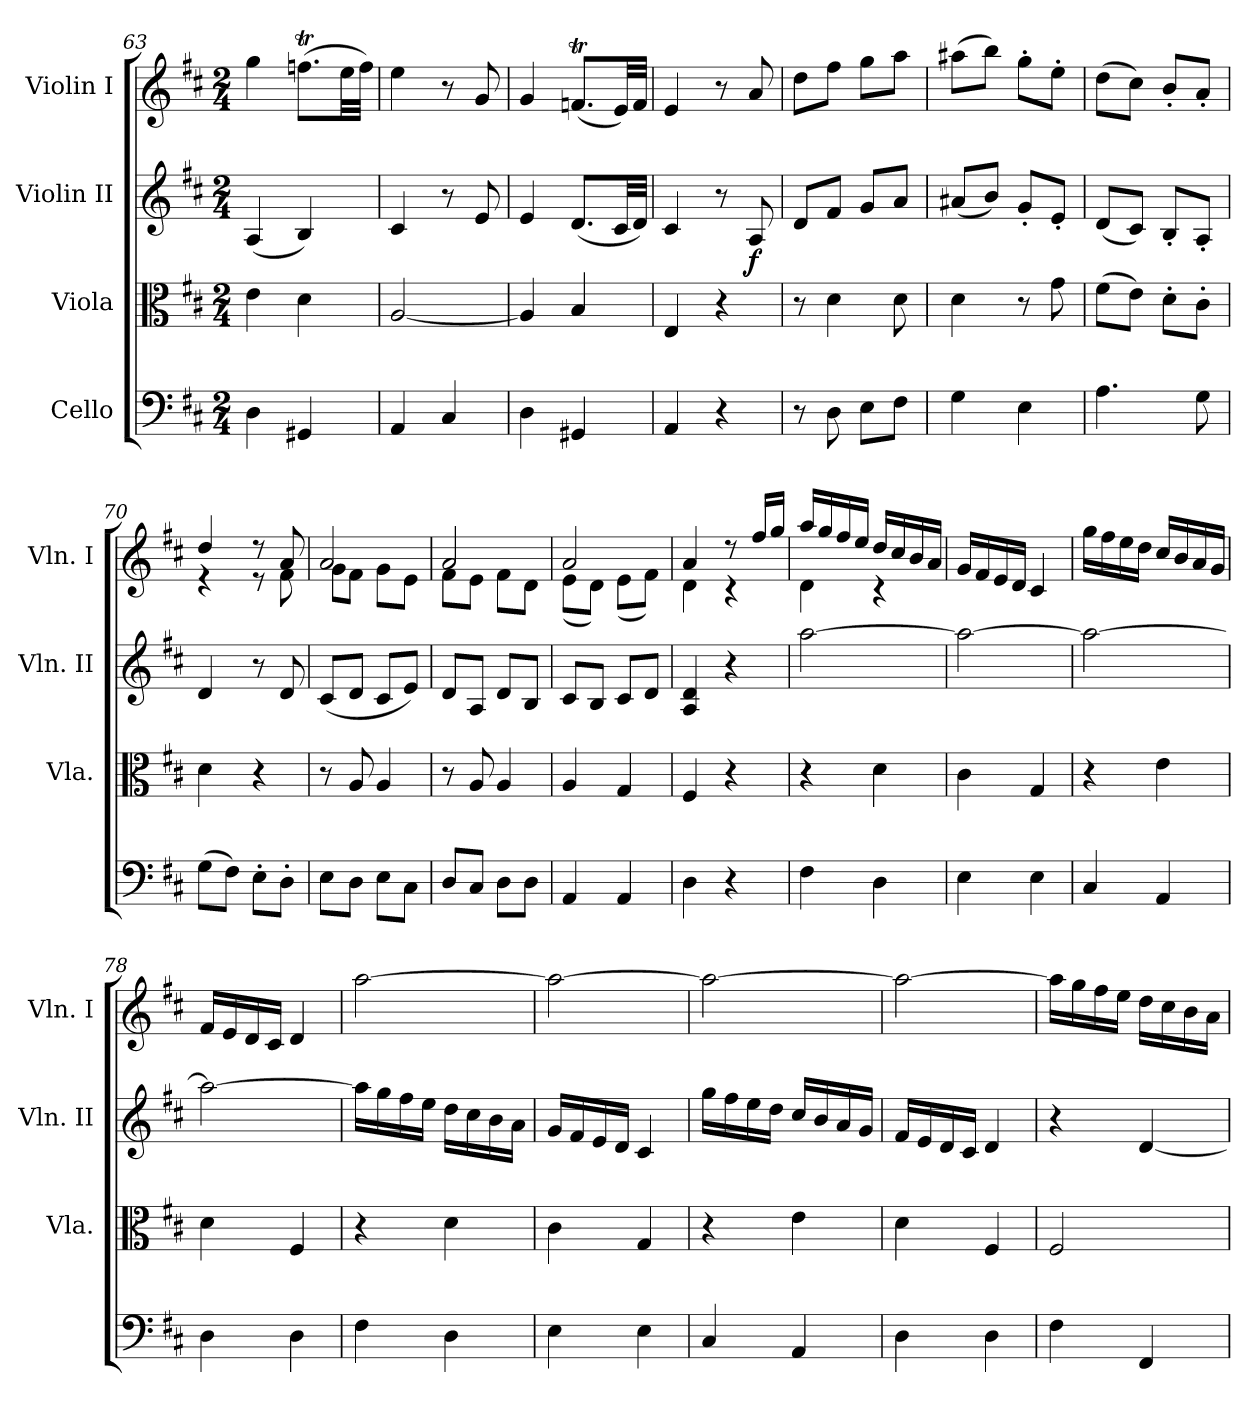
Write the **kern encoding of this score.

**kern	**kern	**kern	**dynam	**kern
*part4	*part3	*part2	*part2	*part1
*staff4	*staff3	*staff2	*staff2	*staff1
*I"Cello	*I"Viola	*I"Violin II	*	*I"Violin I
*	*I'Vla.	*I'Vln. II	*	*I'Vln. I
*clefF4	*clefC3	*clefG2	*	*clefG2
*k[f#c#]	*k[f#c#]	*k[f#c#]	*	*k[f#c#]
*D:	*D:	*D:	*	*D:
*M2/4	*M2/4	*M2/4	*	*M2/4
=63	=63	=63	=63	=63
4D	4e	(4A	.	4gg
4GG#X	4d	4B)	.	(8.ffnTL
.	.	.	.	32eeLL
.	.	.	.	32ffJJJ)
=64	=64	=64	=64	=64
4AA	[2A	4c#	.	4ee
4C#	.	8r	.	8r
.	.	8e	.	8g
=65	=65	=65	=65	=65
4D	4A]	4e	.	4g
4GG#X	4B	(8.dL	.	(8.fnTL
.	.	32c#LL	.	32eLL)
.	.	32dJJJ)	.	32fJJJ
=66	=66	=66	=66	=66
4AA	4E	4c#	.	4e
4r	4r	8r	.	8r
.	.	8A	f	8a
=67	=67	=67	=67	=67
8r	8r	8dL	.	8ddL
8D	4d	8f#J	.	8ff#J
8EL	.	8gL	.	8ggL
8F#J	8d	8aJ	.	8aaJ
=68	=68	=68	=68	=68
4G	4d	(8a#XL	.	(8aa#XL
.	.	8bJ)	.	8bbJ)
4E	8r	8g'L	.	8gg'L
.	8g	8e'J	.	8ee'J
=69	=69	=69	=69	=69
4.A	(8f#L	(8dL	.	(8ddL
.	8eJ)	8c#J)	.	8cc#J)
.	8d'L	8B'L	.	8b'L
8G	8c#'J	8A'J	.	8a'J
=70	=70	=70	=70	=70
*	*	*	*	*^
(8GL	4d	4d	.	4dd	4r
8F#J)	.	.	.	.	.
8E'L	4r	8r	.	8r	8r
8D'J	.	8d	.	8a	8f#
=71	=71	=71	=71	=71	=71
8EL	8r	(8c#L	.	2a	8gL
8DJ	8A	8dJ	.	.	8f#J
8EL	4A	8c#L	.	.	8gL
8C#J	.	8eJ)	.	.	8eJ
=72	=72	=72	=72	=72	=72
8DL	8r	8dL	.	2a	8f#L
8C#J	8A	8AJ	.	.	8eJ
8DL	4A	8dL	.	.	8f#L
8DJ	.	8BJ	.	.	8dJ
=73	=73	=73	=73	=73	=73
4AA	4A	8c#L	.	2a	(8eL
.	.	8BJ	.	.	8dJ)
4AA	4G	8c#L	.	.	(8eL
.	.	8dJ	.	.	8f#J)
=74	=74	=74	=74	=74	=74
4D	4F#	4A 4d	.	4a	4d
4r	4r	4r	.	8r	4r
.	.	.	.	16ff#LL	.
.	.	.	.	16ggJJ	.
=75	=75	=75	=75	=75	=75
4F#	4r	[2aa	.	16aaLL	4d
.	.	.	.	16gg	.
.	.	.	.	16ff#	.
.	.	.	.	16eeJJ	.
4D	4d	.	.	16ddLL	4r
.	.	.	.	16cc#	.
.	.	.	.	16b	.
.	.	.	.	16aJJ	.
*	*	*	*	*v	*v
=76	=76	=76	=76	=76
4E	4c#	2aa_	.	16gLL
.	.	.	.	16f#
.	.	.	.	16e
.	.	.	.	16dJJ
4E	4G	.	.	4c#
=77	=77	=77	=77	=77
4C#	4r	2aa_	.	16ggLL
.	.	.	.	16ff#
.	.	.	.	16ee
.	.	.	.	16ddJJ
4AA	4e	.	.	16cc#LL
.	.	.	.	16b
.	.	.	.	16a
.	.	.	.	16gJJ
=78	=78	=78	=78	=78
4D	4d	2aa_	.	16f#LL
.	.	.	.	16e
.	.	.	.	16d
.	.	.	.	16c#JJ
4D	4F#	.	.	4d
=79	=79	=79	=79	=79
4F#	4r	16aaLL]	.	[2aa
.	.	16gg	.	.
.	.	16ff#	.	.
.	.	16eeJJ	.	.
4D	4d	16ddLL	.	.
.	.	16cc#	.	.
.	.	16b	.	.
.	.	16aJJ	.	.
=80	=80	=80	=80	=80
4E	4c#	16gLL	.	2aa_
.	.	16f#	.	.
.	.	16e	.	.
.	.	16dJJ	.	.
4E	4G	4c#	.	.
=81	=81	=81	=81	=81
4C#	4r	16ggLL	.	2aa_
.	.	16ff#	.	.
.	.	16ee	.	.
.	.	16ddJJ	.	.
4AA	4e	16cc#LL	.	.
.	.	16b	.	.
.	.	16a	.	.
.	.	16gJJ	.	.
=82	=82	=82	=82	=82
4D	4d	16f#LL	.	2aa_
.	.	16e	.	.
.	.	16d	.	.
.	.	16c#JJ	.	.
4D	4F#	4d	.	.
=83	=83	=83	=83	=83
4F#	2F#	4r	.	16aaLL]
.	.	.	.	16gg
.	.	.	.	16ff#
.	.	.	.	16eeJJ
4FF#	.	[4d	.	16ddLL
.	.	.	.	16cc#
.	.	.	.	16b
.	.	.	.	16aJJ
=	=	=	=	=
*-	*-	*-	*-	*-
